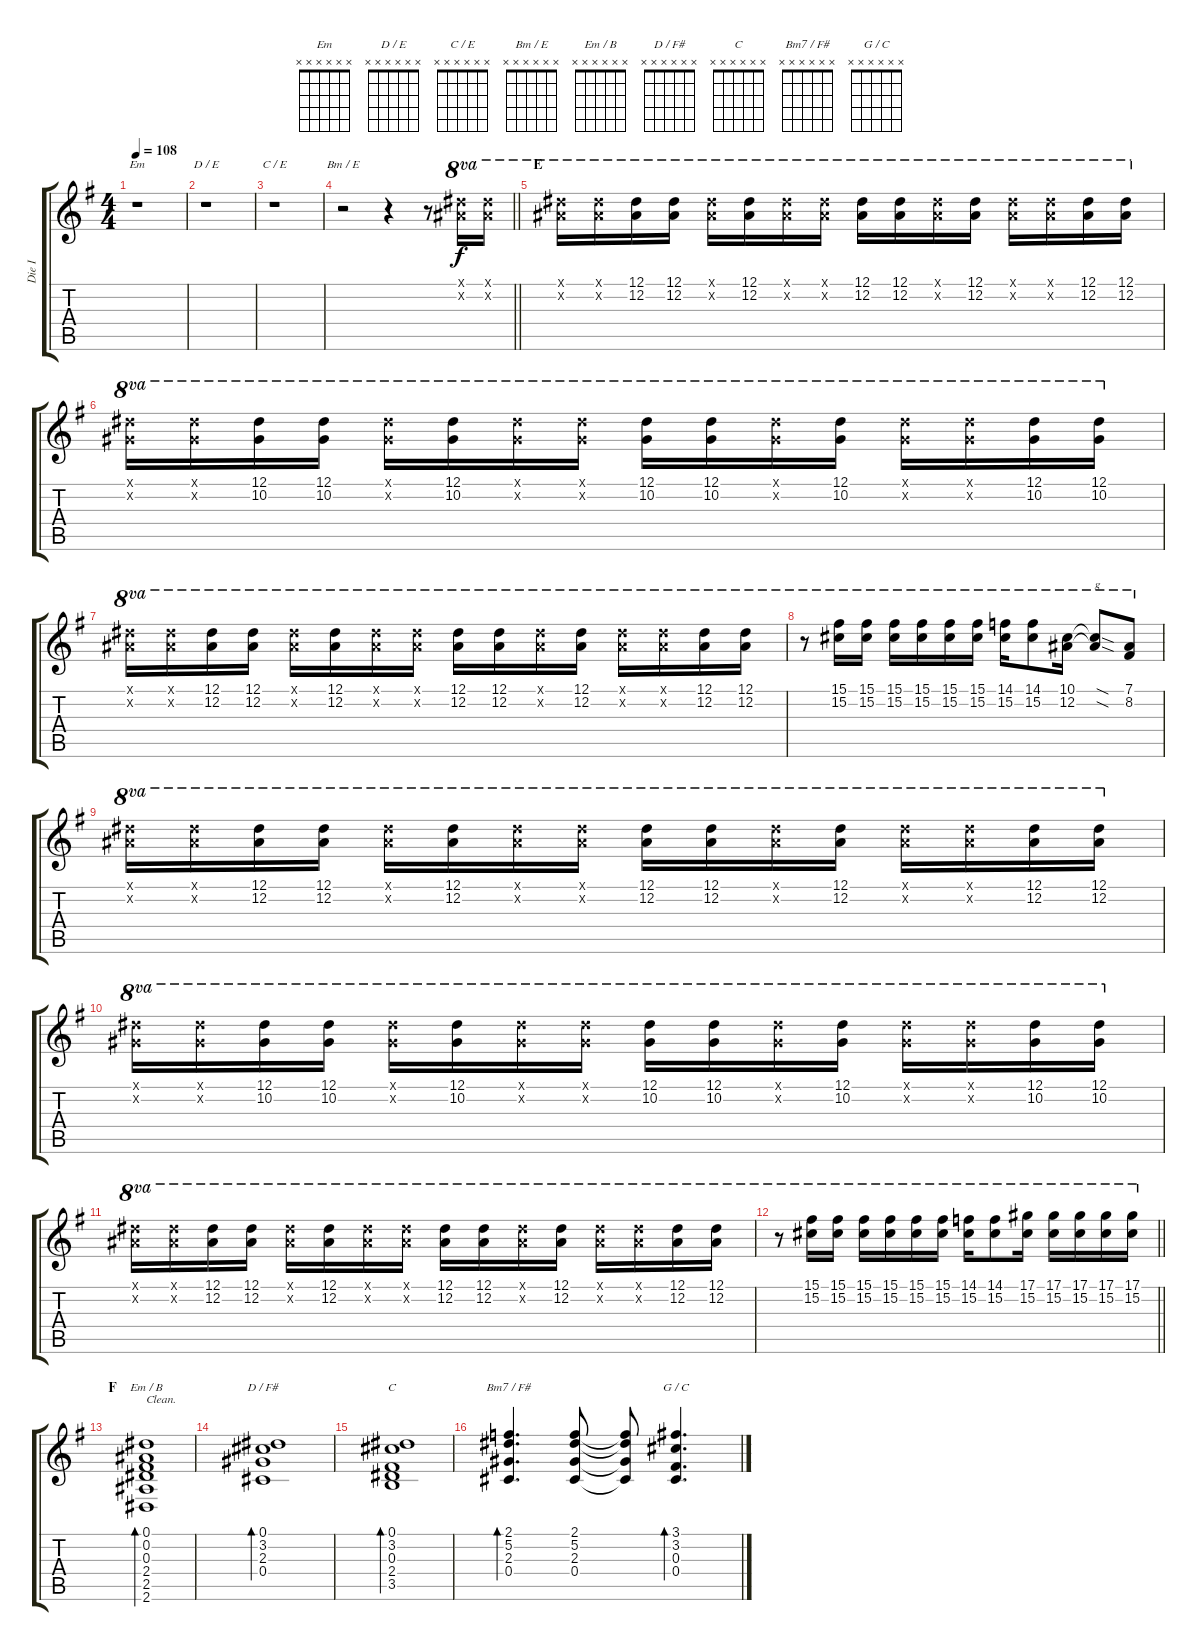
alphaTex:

\track ("Die I" "Die I") {instrument electricguitarclean}
\staff {score tabs}
\tuning (Eb4 Bb3 Gb3 Db3 Ab2 Db2) {hide}
\chord ("Em" x x x x x x)
\chord ("D / E" x x x x x x)
\chord ("C / E" x x x x x x)
\chord ("Bm / E" x x x x x x)
\chord ("Em / B" x x x x x x)
\chord ("D / F#" x x x x x x)
\chord ("C" x x x x x x)
\chord ("Bm7 / F#" x x x x x x)
\chord ("G / C" x x x x x x)
\ts (4 4)
\tempo 108
\clef g2
\ks eminor
r.1{ch "Em" dy f} |
r.1{ch "D / E"} |
r.1{ch "C / E"} |
\barLineRight lightlight
r.2{ch "Bm / E"} r.4 r.8 (12.1{x} 12.2{x}).16{ot 8va volume 11} (12.1{x} 12.2{x}).16{ot 8va} |
\section ("" "E")
(12.1{x} 12.2{x}).16{ot 8va} (12.1{x} 12.2{x}).16{ot 8va} (12.1 12.2).16{ot 8va} (12.1 12.2).16{ot 8va} (12.1{x} 12.2{x}).16{ot 8va} (12.1 12.2).16{ot 8va} (12.1{x} 12.2{x}).16{ot 8va} (12.1{x} 12.2{x}).16{ot 8va} (12.1 12.2).16{ot 8va} (12.1 12.2).16{ot 8va} (12.1{x} 12.2{x}).16{ot 8va} (12.1 12.2).16{ot 8va} (12.1{x} 12.2{x}).16{ot 8va} (12.1{x} 12.2{x}).16{ot 8va} (12.1 12.2).16{ot 8va} (12.1 12.2).16{ot 8va} |
(12.1{x} 10.2{x}).16{ot 8va} (12.1{x} 10.2{x}).16{ot 8va} (12.1 10.2).16{ot 8va} (12.1 10.2).16{ot 8va} (12.1{x} 10.2{x}).16{ot 8va} (12.1 10.2).16{ot 8va} (12.1{x} 10.2{x}).16{ot 8va} (12.1{x} 10.2{x}).16{ot 8va} (12.1 10.2).16{ot 8va} (12.1 10.2).16{ot 8va} (12.1{x} 10.2{x}).16{ot 8va} (12.1 10.2).16{ot 8va} (12.1{x} 10.2{x}).16{ot 8va} (12.1{x} 10.2{x}).16{ot 8va} (12.1 10.2).16{ot 8va} (12.1 10.2).16{ot 8va} |
(12.1{x} 12.2{x}).16{ot 8va} (12.1{x} 12.2{x}).16{ot 8va} (12.1 12.2).16{ot 8va} (12.1 12.2).16{ot 8va} (12.1{x} 12.2{x}).16{ot 8va} (12.1 12.2).16{ot 8va} (12.1{x} 12.2{x}).16{ot 8va} (12.1{x} 12.2{x}).16{ot 8va} (12.1 12.2).16{ot 8va} (12.1 12.2).16{ot 8va} (12.1{x} 12.2{x}).16{ot 8va} (12.1 12.2).16{ot 8va} (12.1{x} 12.2{x}).16{ot 8va} (12.1{x} 12.2{x}).16{ot 8va} (12.1 12.2).16{ot 8va} (12.1 12.2).16{ot 8va} |
r.8{ot 8va} (15.1 15.2).16{ot 8va} (15.1 15.2).16{ot 8va} (15.1 15.2).16{ot 8va} (15.1 15.2).16{ot 8va} (15.1 15.2).16{ot 8va} (15.1 15.2).16{ot 8va} (14.1 15.2).16{ot 8va} (14.1 15.2).8{ot 8va} (10.1 12.2).16{ot 8va} (10.1{sod t} 12.2{sod t}).8{ot 8va txt "g"} (7.1 8.2).8{ot 8va} |
(12.1{x} 12.2{x}).16{ot 8va} (12.1{x} 12.2{x}).16{ot 8va} (12.1 12.2).16{ot 8va} (12.1 12.2).16{ot 8va} (12.1{x} 12.2{x}).16{ot 8va} (12.1 12.2).16{ot 8va} (12.1{x} 12.2{x}).16{ot 8va} (12.1{x} 12.2{x}).16{ot 8va} (12.1 12.2).16{ot 8va} (12.1 12.2).16{ot 8va} (12.1{x} 12.2{x}).16{ot 8va} (12.1 12.2).16{ot 8va} (12.1{x} 12.2{x}).16{ot 8va} (12.1{x} 12.2{x}).16{ot 8va} (12.1 12.2).16{ot 8va} (12.1 12.2).16{ot 8va} |
(12.1{x} 10.2{x}).16{ot 8va} (12.1{x} 10.2{x}).16{ot 8va} (12.1 10.2).16{ot 8va} (12.1 10.2).16{ot 8va} (12.1{x} 10.2{x}).16{ot 8va} (12.1 10.2).16{ot 8va} (12.1{x} 10.2{x}).16{ot 8va} (12.1{x} 10.2{x}).16{ot 8va} (12.1 10.2).16{ot 8va} (12.1 10.2).16{ot 8va} (12.1{x} 10.2{x}).16{ot 8va} (12.1 10.2).16{ot 8va} (12.1{x} 10.2{x}).16{ot 8va} (12.1{x} 10.2{x}).16{ot 8va} (12.1 10.2).16{ot 8va} (12.1 10.2).16{ot 8va} |
(12.1{x} 12.2{x}).16{ot 8va} (12.1{x} 12.2{x}).16{ot 8va} (12.1 12.2).16{ot 8va} (12.1 12.2).16{ot 8va} (12.1{x} 12.2{x}).16{ot 8va} (12.1 12.2).16{ot 8va} (12.1{x} 12.2{x}).16{ot 8va} (12.1{x} 12.2{x}).16{ot 8va} (12.1 12.2).16{ot 8va} (12.1 12.2).16{ot 8va} (12.1{x} 12.2{x}).16{ot 8va} (12.1 12.2).16{ot 8va} (12.1{x} 12.2{x}).16{ot 8va} (12.1{x} 12.2{x}).16{ot 8va} (12.1 12.2).16{ot 8va} (12.1 12.2).16{ot 8va} |
\barLineRight lightlight
r.8{ot 8va} (15.1 15.2).16{ot 8va} (15.1 15.2).16{ot 8va} (15.1 15.2).16{ot 8va} (15.1 15.2).16{ot 8va} (15.1 15.2).16{ot 8va} (15.1 15.2).16{ot 8va} (14.1 15.2).16{ot 8va} (14.1 15.2).8{ot 8va} (17.1 15.2).16{ot 8va} (17.1 15.2).16{ot 8va} (17.1 15.2).16{ot 8va} (17.1 15.2).16{ot 8va} (17.1 15.2).16{ot 8va} |
\section ("" "F")
(0.1 0.2 0.3 2.4 2.5 2.6).1{bd 240 ch "Em / B" txt "Clean." instrument electricguitarclean} |
(0.1 3.2 2.3 0.4).1{bd 240 ch "D / F#"} |
(0.1 3.2 0.3 2.4 3.5).1{bd 240 ch "C"} |
(2.1 5.2 2.3 0.4).4{d bd 240 ch "Bm7 / F#"} (2.1 5.2 2.3 0.4).8 (2.1{t} 5.2{t} 2.3{t} 0.4{t}).8 (3.1 3.2 0.3 0.4).4{d bd 240 ch "G / C"}
